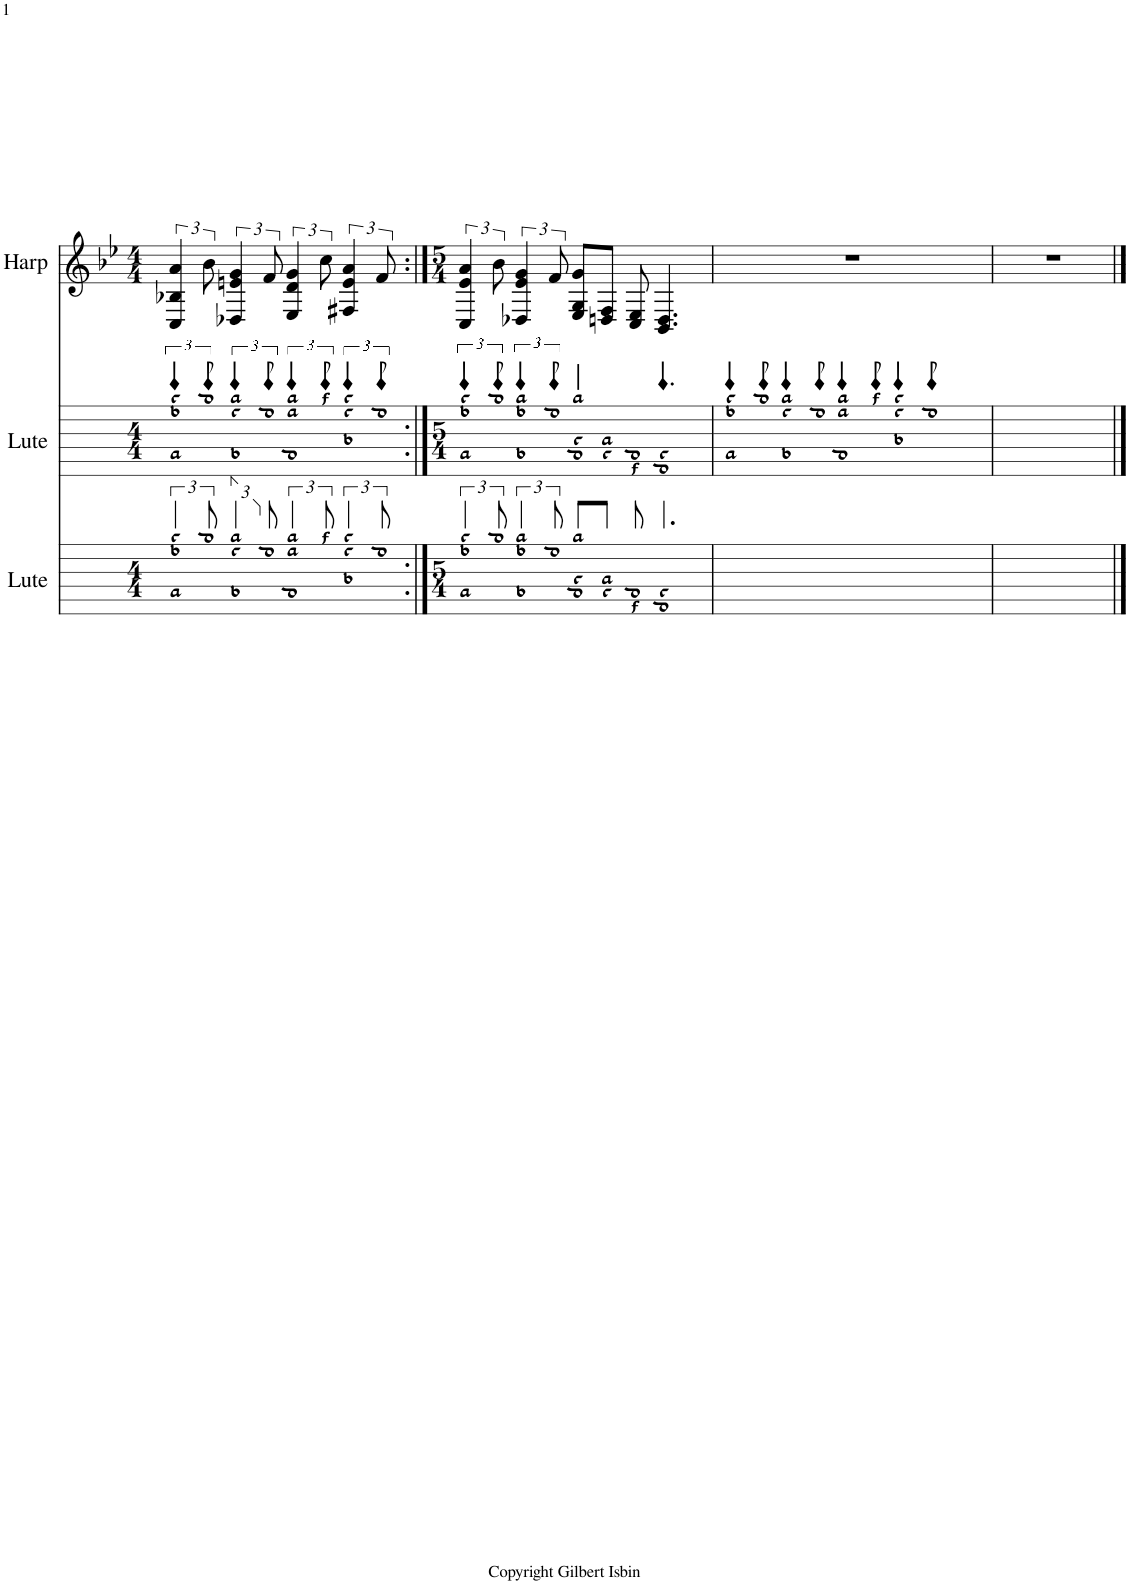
**kern	**kern	**kern
*part3	*part2	*part1
*staff3	*staff2	*staff1
*I"Lute	*I"Lute	*I"Harp
*I'Lt.	*I'Lt.	*I'Hrp.
*stria6	*stria6	*
*	*	*clefG2
*k[b-e-]	*k[b-e-]	*k[b-e-]
*M4/4	*M4/4	*M4/4
*	*Xbrackettup	*
=1	=1	=1
6C/ 6e-/ 6a/	6C 6e- 6a	6C/ 6B-X/ 6a/
12b-/	12b-	12b-\
6D-X/ 6en/ 6g/	6D-X 6en 6g	6D-X/ 6en/ 6g/
12f/	12f	12f/
6E-/ 6d/ 6g/	6E- 6d 6g	6E-/ 6d/ 6g/
12cc/	12cc	12cc\
6F#X/ 6e/ 6a/	6F#X 6e 6a	6F#X/ 6e/ 6a/
12f/	12f	12f/
=2:|!	=2:|!	=2:|!
*M5/4	*M5/4	*M5/4
6C/ 6e-/ 6a/	6C 6e- 6a	6C/ 6e-/ 6a/
12b-/	12b-	12b-\
6D-X/ 6e-/ 6g/	6D-X 6e- 6g	6D-X/ 6e-/ 6g/
12f/	12f	12f/
8E-/ 8G/ 8g/L	8E-\ 8G\ 8g\L	8E-/ 8G/ 8g/L
8Dn/ 8F/J	8Dn\ 8F\	8Dn/ 8F/J
8C/ 8E-/	8C\ 8E-\J	8C/ 8E-/
4.BB-/ 4.D/	4.BB- 4.D	4.BB-/ 4.D/
=3	=3	=3
4%5r	6C 6e- 6a	4%5r
.	12b-	.
.	6D-X 6en 6g	.
.	12f	.
.	6E- 6d 6g	.
.	12cc	.
.	6F#X 6e 6a	.
.	12f	.
.	4r	.
=4	=4	=4
4%5r	4%5r	4%5r
==	==	==
*-	*-	*-
